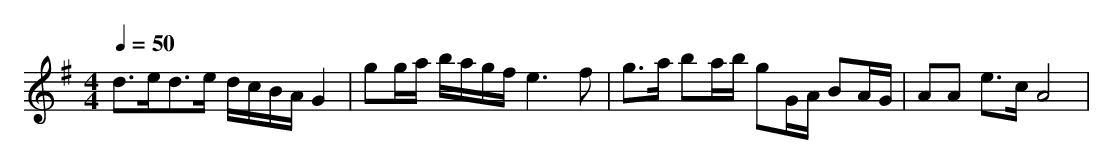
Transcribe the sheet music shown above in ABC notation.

X:1
T:
M: 4/4
L: 1/8
Q:1/4=50
K:G % 1 sharps
d3/2e<de/2 d/2c/2B/2A/2 G2|gg/2a/2 b/2a/2g/2f/2 e3f|g3/2a/2 ba/2b/2 gG/2A/2 BA/2G/2|AA e3/2c/2 A4|
